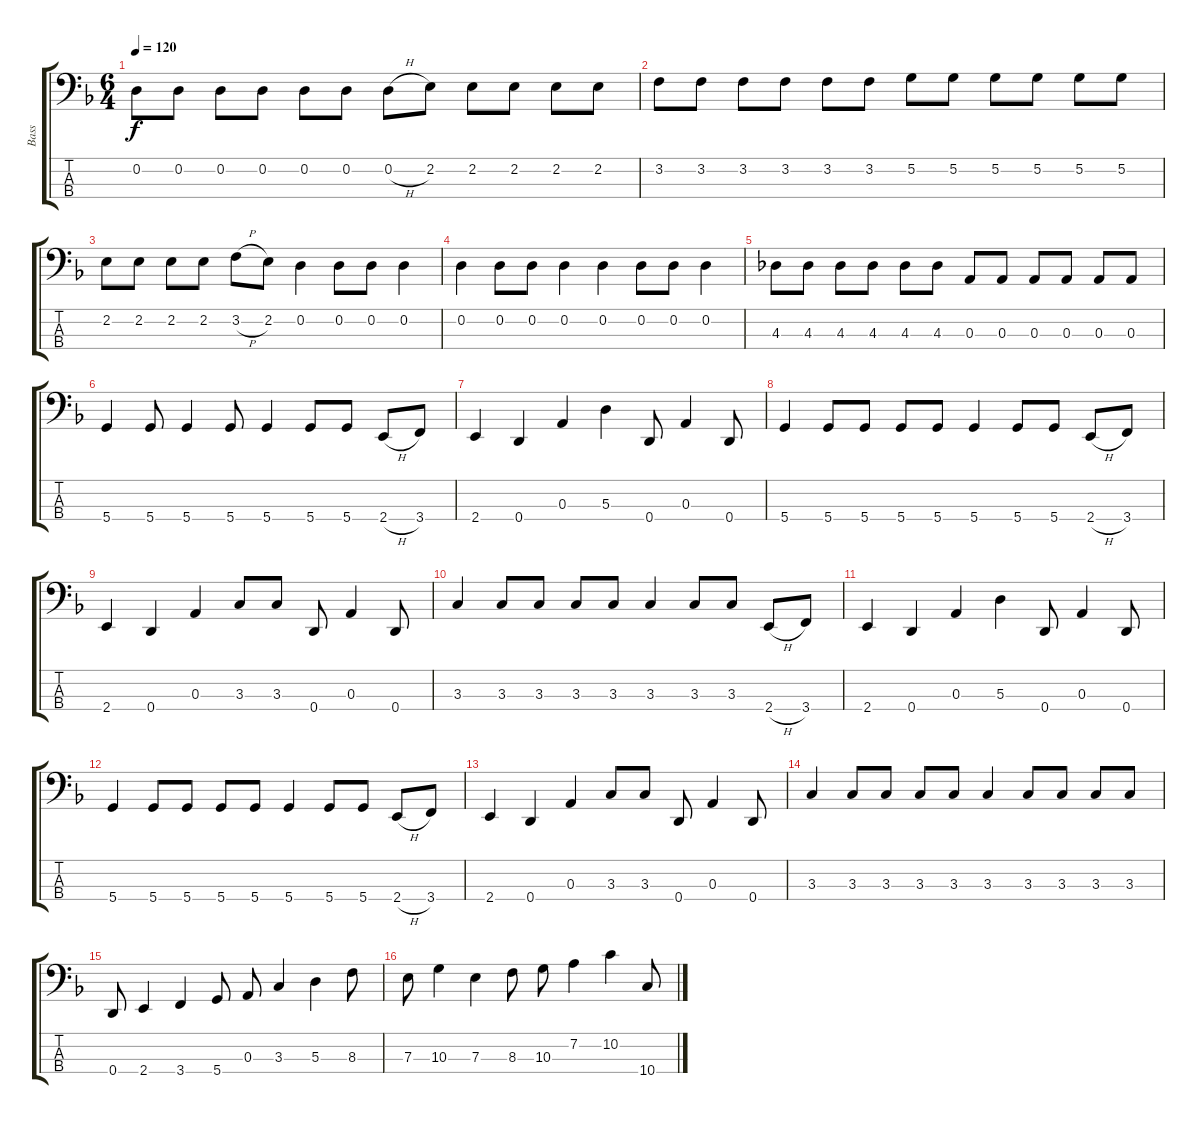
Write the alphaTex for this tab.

\track ("Bass" "Bass") {instrument electricbassfinger}
\staff {score tabs}
\tuning (G2 D2 A1 D1) {hide}
\ts (6 4)
\tempo 120
\clef f4
\ks f
0.2.8{dy f} 0.2.8 0.2.8 0.2.8 0.2.8 0.2.8 0.2{h}.8 2.2.8 2.2.8 2.2.8 2.2.8 2.2.8 |
3.2.8 3.2.8 3.2.8 3.2.8 3.2.8 3.2.8 5.2.8 5.2.8 5.2.8 5.2.8 5.2.8 5.2.8 |
2.2.8 2.2.8 2.2.8 2.2.8 3.2{h}.8 2.2.8 0.2.4 0.2.8 0.2.8 0.2.4 |
0.2.4 0.2.8 0.2.8 0.2.4 0.2.4 0.2.8 0.2.8 0.2.4 |
4.3.8 4.3.8 4.3.8 4.3.8 4.3.8 4.3.8 0.3.8 0.3.8 0.3.8 0.3.8 0.3.8 0.3.8 |
5.4.4 5.4.8 5.4.4 5.4.8 5.4.4 5.4.8 5.4.8 2.4{h}.8 3.4.8 |
2.4.4 0.4.4 0.3.4 5.3.4 0.4.8 0.3.4 0.4.8 |
5.4.4 5.4.8 5.4.8 5.4.8 5.4.8 5.4.4 5.4.8 5.4.8 2.4{h}.8 3.4.8 |
2.4.4 0.4.4 0.3.4 3.3.8 3.3.8 0.4.8 0.3.4 0.4.8 |
3.3.4 3.3.8 3.3.8 3.3.8 3.3.8 3.3.4 3.3.8 3.3.8 2.4{h}.8 3.4.8 |
2.4.4 0.4.4 0.3.4 5.3.4 0.4.8 0.3.4 0.4.8 |
5.4.4 5.4.8 5.4.8 5.4.8 5.4.8 5.4.4 5.4.8 5.4.8 2.4{h}.8 3.4.8 |
2.4.4 0.4.4 0.3.4 3.3.8 3.3.8 0.4.8 0.3.4 0.4.8 |
3.3.4 3.3.8 3.3.8 3.3.8 3.3.8 3.3.4 3.3.8 3.3.8 3.3.8 3.3.8 |
0.4.8 2.4.4 3.4.4 5.4.8 0.3.8 3.3.4 5.3.4 8.3.8 |
7.3.8 10.3.4 7.3.4 8.3.8 10.3.8 7.2.4 10.2.4 10.4.8
